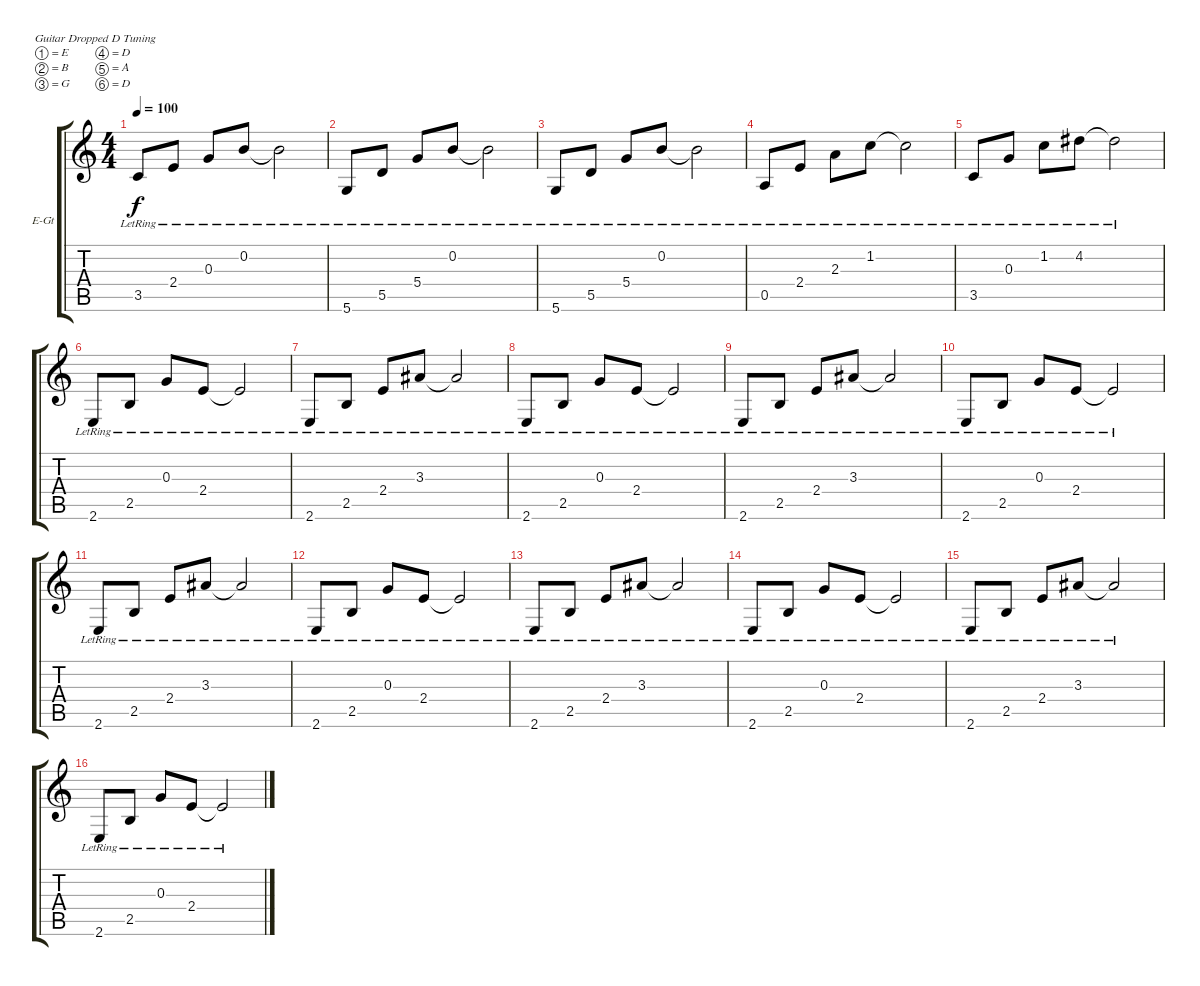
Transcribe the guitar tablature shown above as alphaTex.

\bracketExtendMode groupsimilarinstruments
\firstSystemTrackNameOrientation horizontal
\otherSystemsTrackNameOrientation horizontal
\track ("Clean-guitar (Paul)" "E-Gt") {instrument electricguitarclean}
\staff {score tabs}
\tuning (E4 B3 G3 D3 A2 D2)
\ts (4 4)
\tempo 100
\clef g2
\ks c
3.5{lr}.8{dy f} 2.4{lr}.8 0.3{lr}.8 0.2{lr}.8 0.2{lr t}.2 |
5.6{lr}.8 5.5{lr}.8 5.4{lr}.8 0.2{lr}.8 0.2{lr t}.2 |
5.6{lr}.8 5.5{lr}.8 5.4{lr}.8 0.2{lr}.8 0.2{lr t}.2 |
0.5{lr}.8 2.4{lr}.8 2.3{lr}.8 1.2{lr}.8 1.2{lr t}.2 |
3.5{lr}.8 0.3{lr}.8 1.2{lr}.8 4.2{lr}.8 4.2{lr t}.2 |
2.6{lr}.8 2.5{lr}.8 0.3{lr}.8 2.4{lr}.8 2.4{lr t}.2 |
2.6{lr}.8 2.5{lr}.8 2.4{lr}.8 3.3{lr}.8 3.3{lr t}.2 |
2.6{lr}.8 2.5{lr}.8 0.3{lr}.8 2.4{lr}.8 2.4{lr t}.2 |
2.6{lr}.8 2.5{lr}.8 2.4{lr}.8 3.3{lr}.8 3.3{lr t}.2 |
2.6{lr}.8 2.5{lr}.8 0.3{lr}.8 2.4{lr}.8 2.4{lr t}.2 |
2.6{lr}.8 2.5{lr}.8 2.4{lr}.8 3.3{lr}.8 3.3{lr t}.2 |
2.6{lr}.8 2.5{lr}.8 0.3{lr}.8 2.4{lr}.8 2.4{lr t}.2 |
2.6{lr}.8 2.5{lr}.8 2.4{lr}.8 3.3{lr}.8 3.3{lr t}.2 |
2.6{lr}.8 2.5{lr}.8 0.3{lr}.8 2.4{lr}.8 2.4{lr t}.2 |
2.6{lr}.8 2.5{lr}.8 2.4{lr}.8 3.3{lr}.8 3.3{lr t}.2 |
2.6{lr}.8 2.5{lr}.8 0.3{lr}.8 2.4{lr}.8 2.4{lr t}.2
